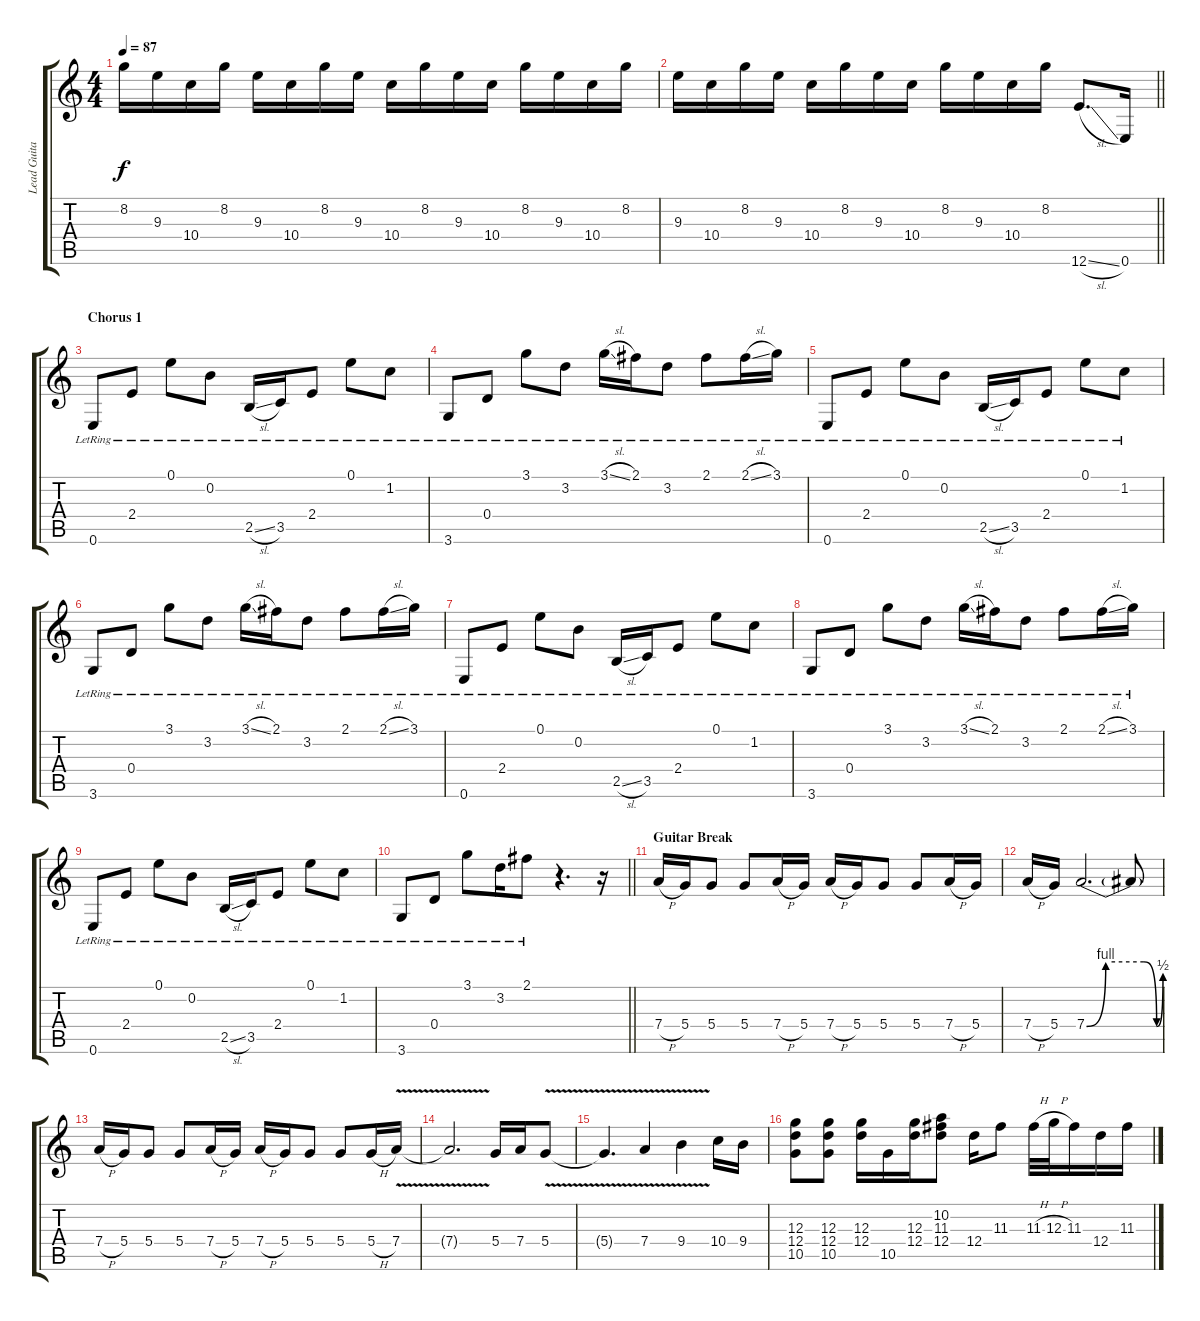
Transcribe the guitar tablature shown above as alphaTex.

\track ("Lead Guitar" "Lead Guita") {instrument distortionguitar}
\staff {score tabs}
\tuning (E4 B3 G3 D3 A2 E2) {hide}
\ts (4 4)
\tempo 87
\clef g2
\ks c
8.2.16{dy f instrument distortionguitar} 9.3.16 10.4.16 8.2.16 9.3.16 10.4.16 8.2.16 9.3.16 10.4.16 8.2.16 9.3.16 10.4.16 8.2.16 9.3.16 10.4.16 8.2.16 |
\barLineRight lightlight
9.3.16 10.4.16 8.2.16 9.3.16 10.4.16 8.2.16 9.3.16 10.4.16 8.2.16 9.3.16 10.4.16 8.2.16 12.6{sl}.8{d} 0.6.16 |
\section ("" "Chorus 1")
0.6{lr}.8{instrument acousticguitarsteel} 2.4{lr}.8 0.1{lr}.8 0.2{lr}.8 2.5{sl lr}.16 3.5{lr}.16 2.4{lr}.8 0.1{lr}.8 1.2{lr}.8 |
3.6{lr}.8 0.4{lr}.8 3.1{lr}.8 3.2{lr}.8 3.1{sl lr}.16 2.1{lr}.16 3.2{lr}.8 2.1{lr}.8 2.1{sl lr}.16 3.1{lr}.16 |
0.6{lr}.8 2.4{lr}.8 0.1{lr}.8 0.2{lr}.8 2.5{sl lr}.16 3.5{lr}.16 2.4{lr}.8 0.1{lr}.8 1.2{lr}.8 |
3.6{lr}.8 0.4{lr}.8 3.1{lr}.8 3.2{lr}.8 3.1{sl lr}.16 2.1{lr}.16 3.2{lr}.8 2.1{lr}.8 2.1{sl lr}.16 3.1{lr}.16 |
0.6{lr}.8 2.4{lr}.8 0.1{lr}.8 0.2{lr}.8 2.5{sl lr}.16 3.5{lr}.16 2.4{lr}.8 0.1{lr}.8 1.2{lr}.8 |
3.6{lr}.8 0.4{lr}.8 3.1{lr}.8 3.2{lr}.8 3.1{sl lr}.16 2.1{lr}.16 3.2{lr}.8 2.1{lr}.8 2.1{sl lr}.16 3.1{lr}.16 |
0.6{lr}.8 2.4{lr}.8 0.1{lr}.8 0.2{lr}.8 2.5{sl lr}.16 3.5{lr}.16 2.4{lr}.8 0.1{lr}.8 1.2{lr}.8 |
\barLineRight lightlight
3.6{lr}.8 0.4{lr}.8 3.1{lr}.8 3.2{lr}.16 2.1{lr}.8 r.4{d} r.16 |
\section ("" "Guitar Break")
7.4{h}.16{instrument distortionguitar} 5.4.16 5.4.8 5.4.8 7.4{h}.16 5.4.16 7.4{h}.16 5.4.16 5.4.8 5.4.8 7.4{h}.16 5.4.16 |
7.4{h}.16 5.4.16 7.4{be (custom 0 0 15 4 45 4 55 0 60 2)}.2{d} 7.4{t}.8 |
7.4{h}.16 5.4.16 5.4.8 5.4.8 7.4{h}.16 5.4.16 7.4{h}.16 5.4.16 5.4.8 5.4.8 5.4{h}.16 7.4{v}.16 |
7.4{t}.2{d} 5.4.16 7.4.16 5.4{v}.8 |
5.4{t}.4{d} 7.4{v}.4 9.4{v}.4 10.4.16 9.4.16 |
(12.3 12.4 10.5).8{volume 13 instrument electricguitarjazz} (12.3 12.4 10.5).8 (12.3 12.4).16 10.5.16 (12.3 12.4).16 (10.2 11.3 12.4).8 12.4.16 11.3.8 11.3{h}.32 12.3{h}.32 11.3.16 12.4.16 11.3.16
